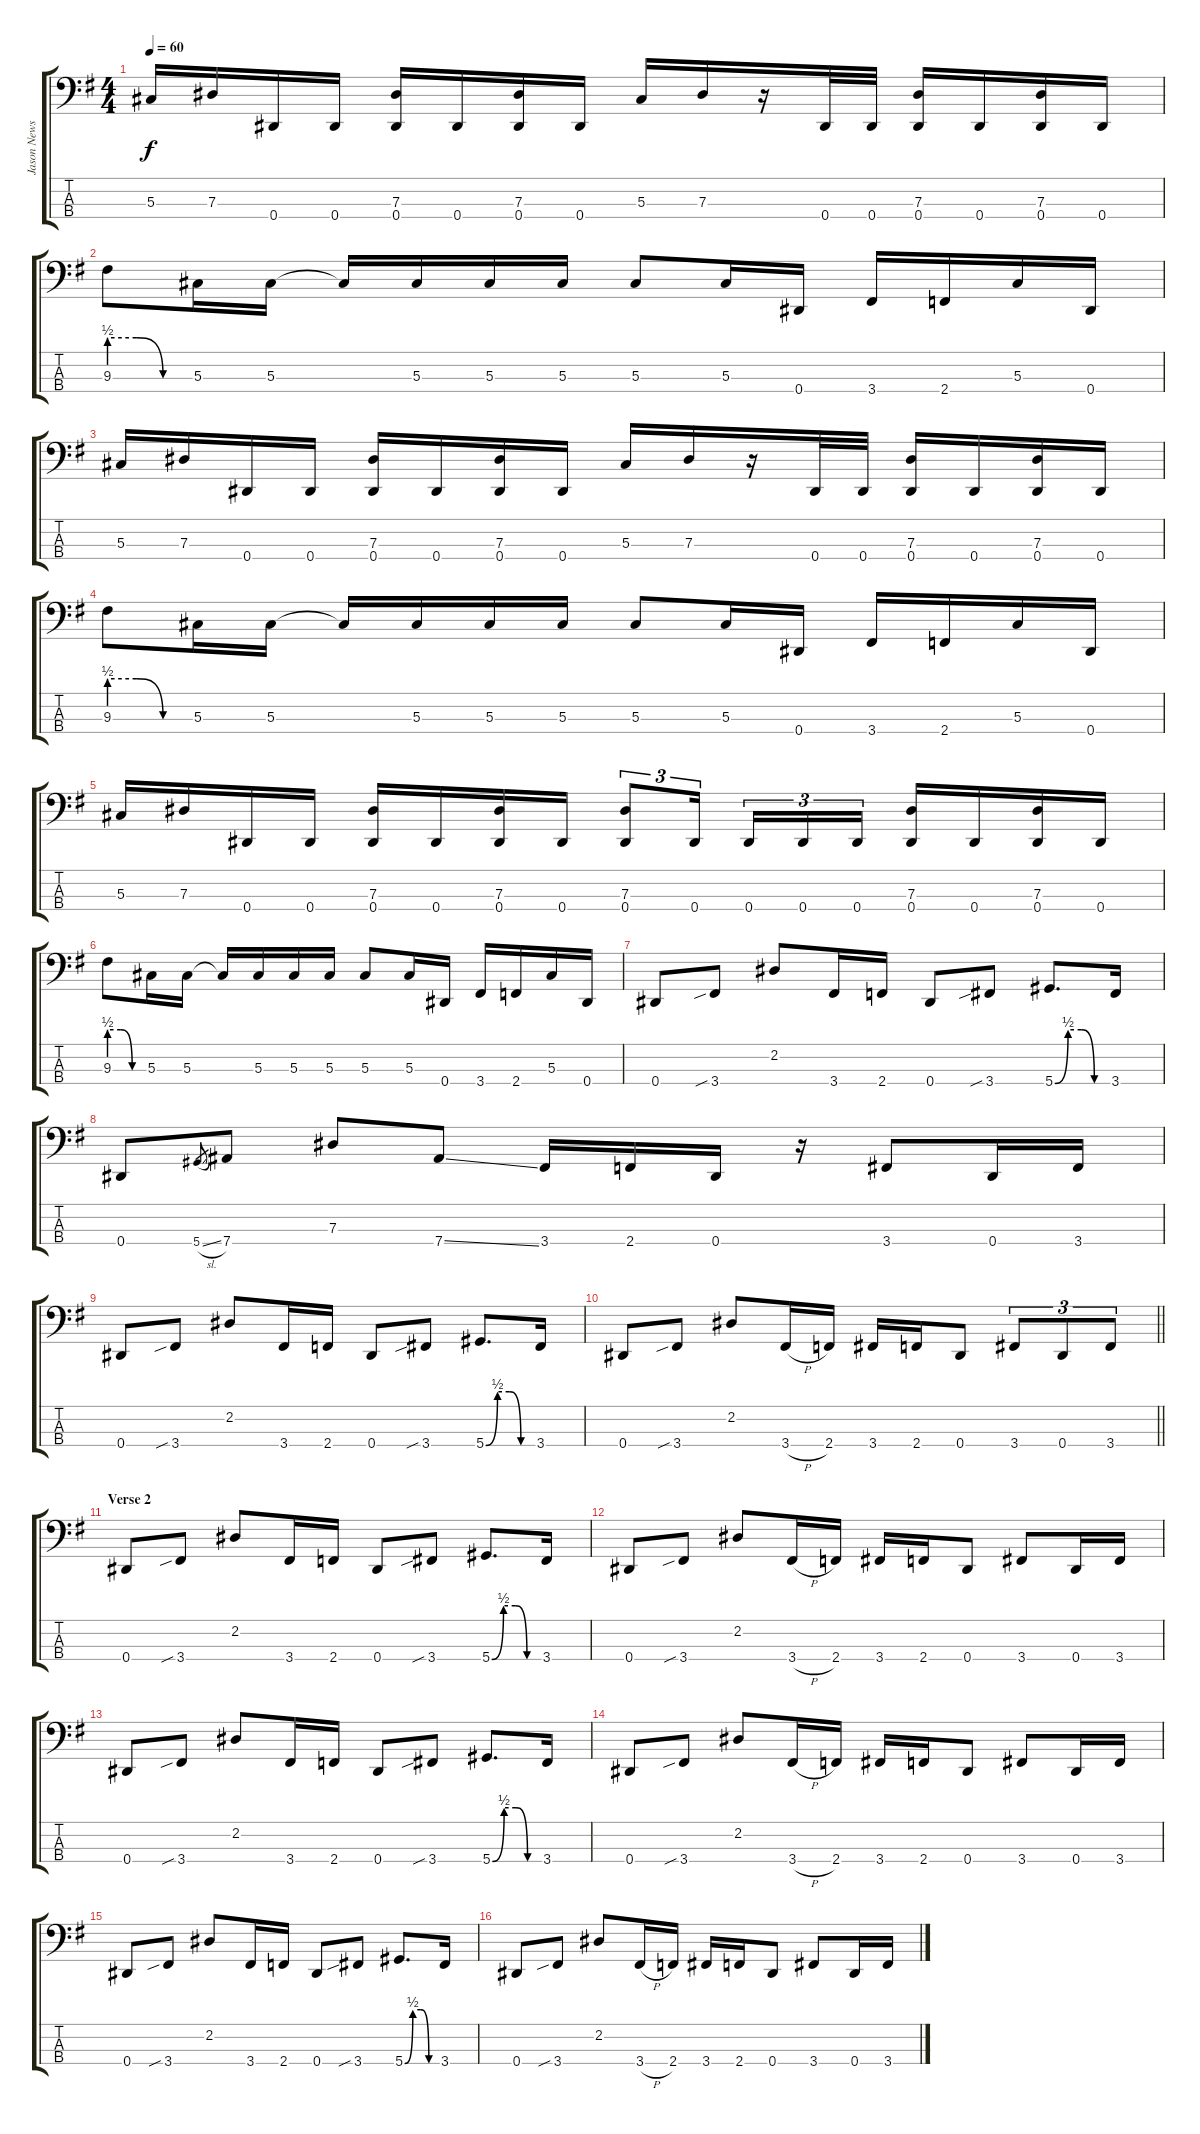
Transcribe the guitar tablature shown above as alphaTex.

\track ("Jason Newsted [Bass]" "Jason News") {instrument electricbassfinger}
\staff {score tabs}
\tuning (Gb2 Db2 Ab1 Eb1) {hide}
\ts (4 4)
\tempo 60
\clef f4
\ks g
5.3.16{dy f} 7.3.16 0.4.16 0.4.16 (7.3 0.4).16 0.4.16 (7.3 0.4).16 0.4.16 5.3.16 7.3.16 r.16 0.4.32 0.4.32 (7.3 0.4).16 0.4.16 (7.3 0.4).16 0.4.16 |
9.3{be (custom 0 2 20 2 40 0 60 0)}.8 5.3.16 5.3.16 5.3{t}.16 5.3.16 5.3.16 5.3.16 5.3.8 5.3.16 0.4.16 3.4.16 2.4.16 5.3.16 0.4.16 |
5.3.16 7.3.16 0.4.16 0.4.16 (7.3 0.4).16 0.4.16 (7.3 0.4).16 0.4.16 5.3.16 7.3.16 r.16 0.4.32 0.4.32 (7.3 0.4).16 0.4.16 (7.3 0.4).16 0.4.16 |
9.3{be (custom 0 2 20 2 40 0 60 0)}.8 5.3.16 5.3.16 5.3{t}.16 5.3.16 5.3.16 5.3.16 5.3.8 5.3.16 0.4.16 3.4.16 2.4.16 5.3.16 0.4.16 |
5.3.16 7.3.16 0.4.16 0.4.16 (7.3 0.4).16 0.4.16 (7.3 0.4).16 0.4.16 (7.3 0.4).8{tu (3 2)} 0.4.16{tu (3 2) beam splitsecondary} 0.4.16{tu (3 2)} 0.4.16{tu (3 2)} 0.4.16{tu (3 2)} (7.3 0.4).16 0.4.16 (7.3 0.4).16 0.4.16 |
9.3{be (custom 0 2 20 2 40 0 60 0)}.8 5.3.16 5.3.16 5.3{t}.16 5.3.16 5.3.16 5.3.16 5.3.8 5.3.16 0.4.16 3.4.16 2.4.16 5.3.16 0.4.16 |
0.4.8 3.4{sib}.8 2.2.8 3.4.16 2.4.16 0.4.8 3.4{sib}.8 5.4{be (custom 0 0 15 2 30 2 45 0 60 0)}.8{d} 3.4.16 |
0.4.8 5.4{sl}.8{gr} 7.4.8 7.3.8 7.4{ss}.8 3.4.16 2.4.16 0.4.16 r.16 3.4.8 0.4.16 3.4.16 |
0.4.8 3.4{sib}.8 2.2.8 3.4.16 2.4.16 0.4.8 3.4{sib}.8 5.4{be (custom 0 0 15 2 30 2 45 0 60 0)}.8{d} 3.4.16 |
\barLineRight lightlight
0.4.8 3.4{sib}.8 2.2.8 3.4{h}.16 2.4.16 3.4.16 2.4.16 0.4.8 3.4.8{tu (3 2)} 0.4.8{tu (3 2)} 3.4.8{tu (3 2)} |
\section ("" "Verse 2")
0.4.8 3.4{sib}.8 2.2.8 3.4.16 2.4.16 0.4.8 3.4{sib}.8 5.4{be (custom 0 0 15 2 30 2 45 0 60 0)}.8{d} 3.4.16 |
0.4.8 3.4{sib}.8 2.2.8 3.4{h}.16 2.4.16 3.4.16 2.4.16 0.4.8 3.4.8 0.4.16 3.4.16 |
0.4.8 3.4{sib}.8 2.2.8 3.4.16 2.4.16 0.4.8 3.4{sib}.8 5.4{be (custom 0 0 15 2 30 2 45 0 60 0)}.8{d} 3.4.16 |
0.4.8 3.4{sib}.8 2.2.8 3.4{h}.16 2.4.16 3.4.16 2.4.16 0.4.8 3.4.8 0.4.16 3.4.16 |
0.4.8 3.4{sib}.8 2.2.8 3.4.16 2.4.16 0.4.8 3.4{sib}.8 5.4{be (custom 0 0 15 2 30 2 45 0 60 0)}.8{d} 3.4.16 |
0.4.8 3.4{sib}.8 2.2.8 3.4{h}.16 2.4.16 3.4.16 2.4.16 0.4.8 3.4.8 0.4.16 3.4.16
